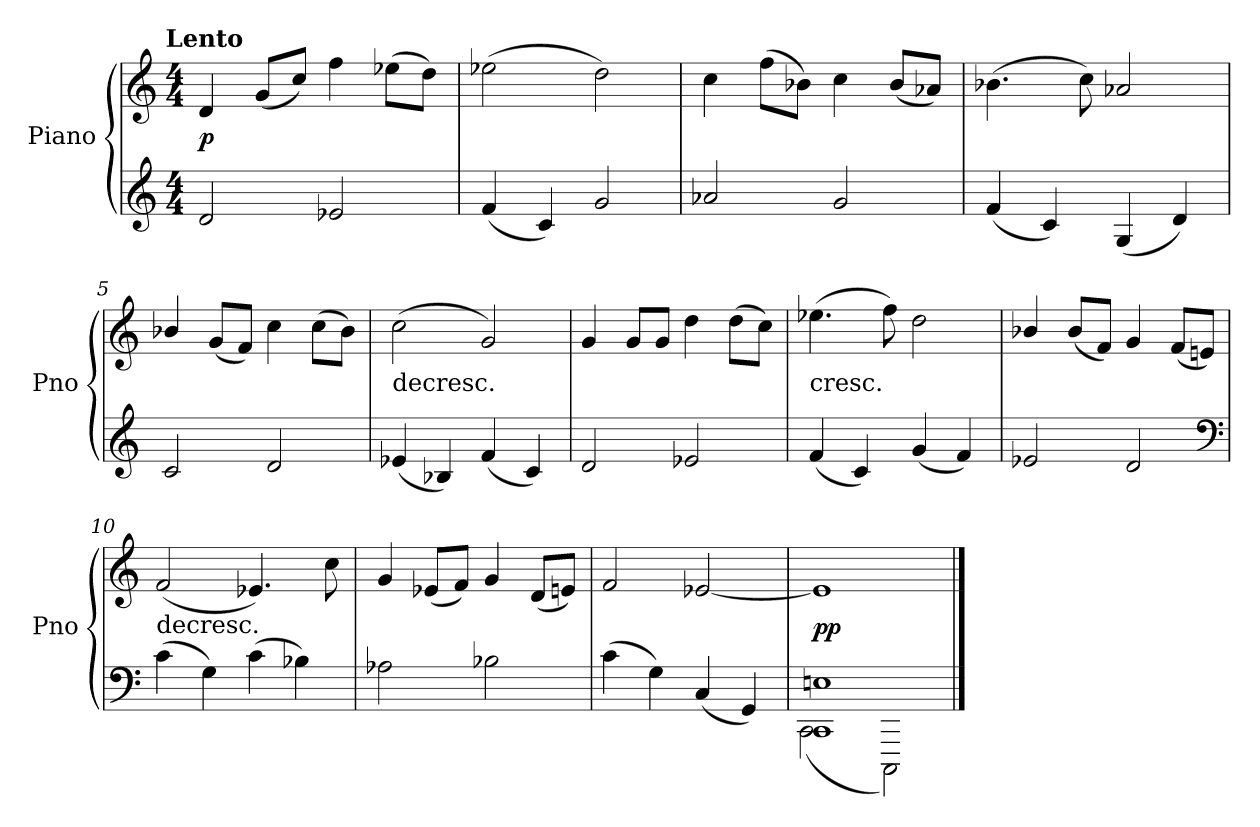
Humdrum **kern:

**kern	**kern	**dynam
*part1	*part1	*part1
*staff2	*staff1	*staff1/2
*I"Piano	*	*
*I'Pno	*	*
*clefG2	*clefG2	*
*k[]	*k[]	*
!!LO:TX:omd:t=Lento
*M4/4	*M4/4	*
*MM56	*MM56	*
=1	=1	=1
2d/	4d/	p
.	(8g/L	.
.	8cc/J)	.
2e-X/	4ff\	.
.	(8ee-X\L	.
.	8dd\J)	.
=2	=2	=2
(4f/	(2ee-X\	.
4c/)	.	.
2g/	2dd\)	.
=3	=3	=3
2a-X/	4cc\	.
.	(8ff\L	.
.	8b-X\J)	.
2g/	4cc\	.
.	(8b-/L	.
.	8a-X/J)	.
=4	=4	=4
(4f/	(4.b-X\	.
4c/)	.	.
.	8cc\)	.
(4G/	2a-X/	.
4d/)	.	.
=5	=5	=5
2c/	4b-X/	.
.	(8g/L	.
.	8f/J)	.
2d/	4cc\	.
.	(8cc\L	.
.	8b-\J)	.
=6	=6	=6
!	!LO:TX:c:t=decresc.	!
(4e-X/	(2cc\	.
4B-X/)	.	.
(4f/	2g/)	.
4c/)	.	.
=7	=7	=7
2d/	4g/	.
.	8g/L	.
.	8g/J	.
2e-X/	4dd\	.
.	(8dd\L	.
.	8cc\J)	.
=8	=8	=8
!	!LO:TX:c:t=cresc.	!
(4f/	(4.ee-X\	.
4c/)	.	.
.	8ff\)	.
(4g/	2dd\	.
4f/)	.	.
=9	=9	=9
2e-X/	4b-X/	.
.	(8b-/L	.
.	8f/J)	.
2d/	4g/	.
.	(8f/L	.
.	8en/J)	.
*clefF4	*	*
=10	=10	=10
!	!LO:TX:c:t=decresc.	!
(4c\	(2f/	.
4G\)	.	.
(4c\	4.e-X/)	.
4B-X\)	.	.
.	8cc\	.
=11	=11	=11
2A-X\	4g/	.
.	(8e-X/L	.
.	8f/J)	.
2B-X\	4g/	.
.	(8d/L	.
.	8en/J)	.
=12	=12	=12
(4c\	2f/	.
4G\)	.	.
(4C/	[2e-X/	.
4GG/)	.	.
=13	=13	=13
*^	*	*
1CC 1En	(2CC\	1e-]	pp
.	2CCC\)	.	.
*v	*v	*	*
==	==	==
*-	*-	*-
